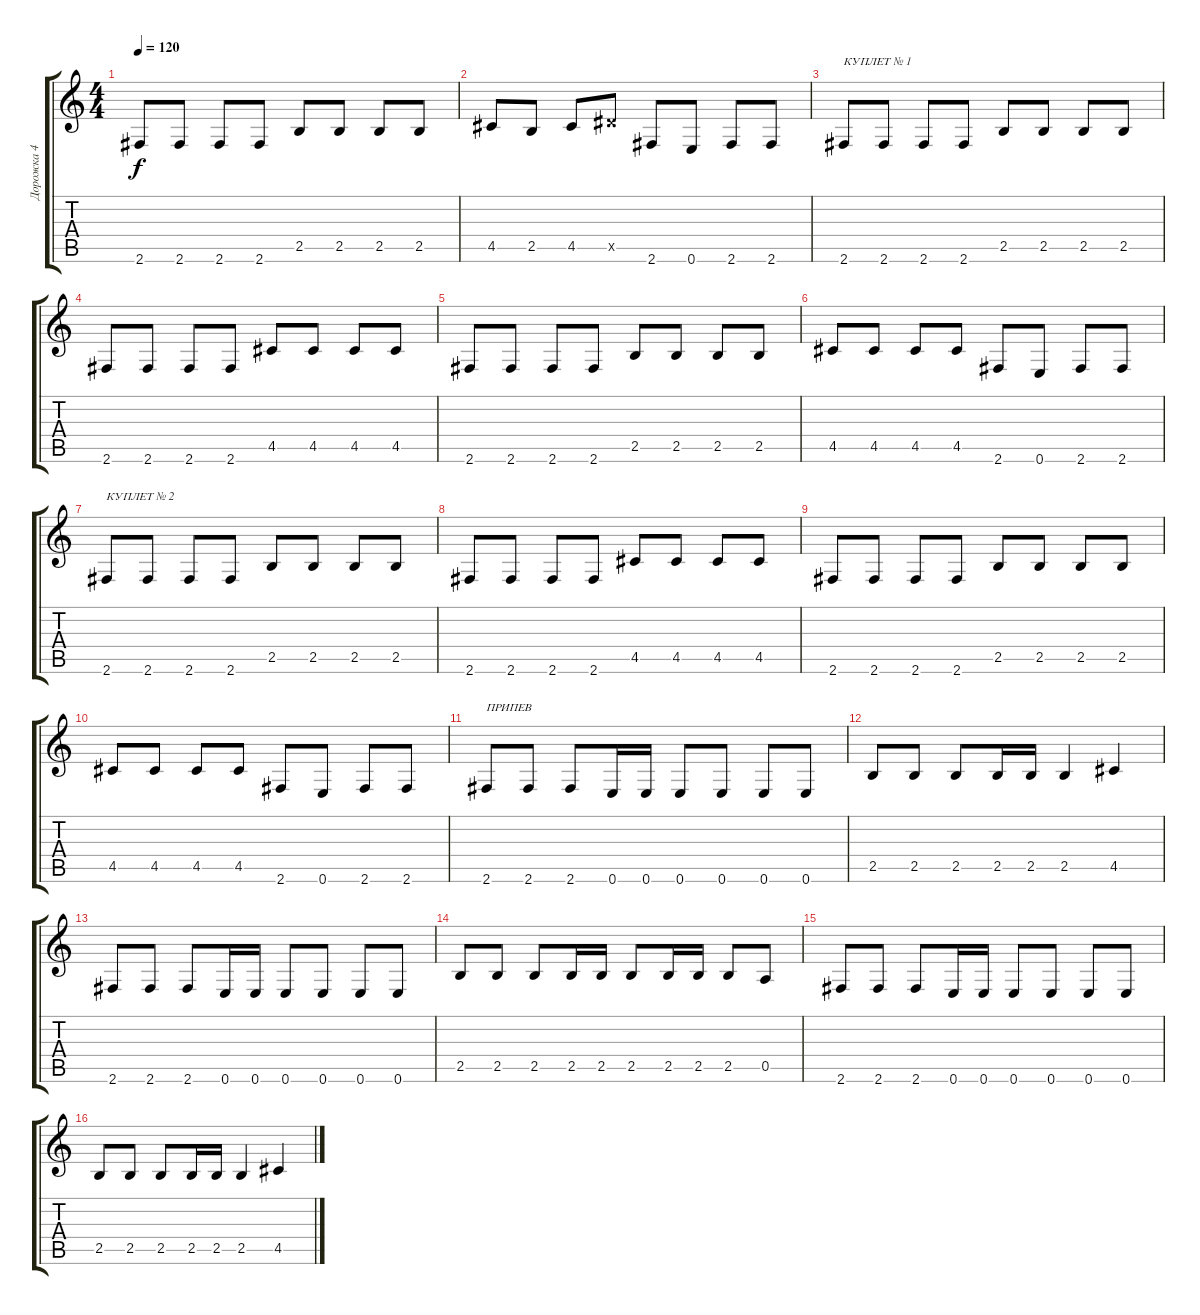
\track ("Дорожка 4" "Дорожка 4") {instrument electricbasspick}
\staff {score tabs}
\tuning (E4 B3 G3 D3 A2 E2) {hide}
\ts (4 4)
\tempo 120
\clef g2
\ks c
2.6.8{dy f} 2.6.8 2.6.8 2.6.8 2.5.8 2.5.8 2.5.8 2.5.8 |
4.5.8 2.5.8 4.5.8 6.5{x}.8 2.6.8 0.6.8 2.6.8 2.6.8 |
2.6.8{txt "КУПЛЕТ № 1"} 2.6.8 2.6.8 2.6.8 2.5.8 2.5.8 2.5.8 2.5.8 |
2.6.8 2.6.8 2.6.8 2.6.8 4.5.8 4.5.8 4.5.8 4.5.8 |
2.6.8 2.6.8 2.6.8 2.6.8 2.5.8 2.5.8 2.5.8 2.5.8 |
4.5.8 4.5.8 4.5.8 4.5.8 2.6.8 0.6.8 2.6.8 2.6.8 |
2.6.8{txt "КУПЛЕТ № 2"} 2.6.8 2.6.8 2.6.8 2.5.8 2.5.8 2.5.8 2.5.8 |
2.6.8 2.6.8 2.6.8 2.6.8 4.5.8 4.5.8 4.5.8 4.5.8 |
2.6.8 2.6.8 2.6.8 2.6.8 2.5.8 2.5.8 2.5.8 2.5.8 |
4.5.8 4.5.8 4.5.8 4.5.8 2.6.8 0.6.8 2.6.8 2.6.8 |
2.6.8{txt "ПРИПЕВ"} 2.6.8 2.6.8 0.6.16 0.6.16 0.6.8 0.6.8 0.6.8 0.6.8 |
2.5.8 2.5.8 2.5.8 2.5.16 2.5.16 2.5.4 4.5.4 |
2.6.8 2.6.8 2.6.8 0.6.16 0.6.16 0.6.8 0.6.8 0.6.8 0.6.8 |
2.5.8 2.5.8 2.5.8 2.5.16 2.5.16 2.5.8 2.5.16 2.5.16 2.5.8 0.5.8 |
2.6.8 2.6.8 2.6.8 0.6.16 0.6.16 0.6.8 0.6.8 0.6.8 0.6.8 |
2.5.8 2.5.8 2.5.8 2.5.16 2.5.16 2.5.4 4.5.4
